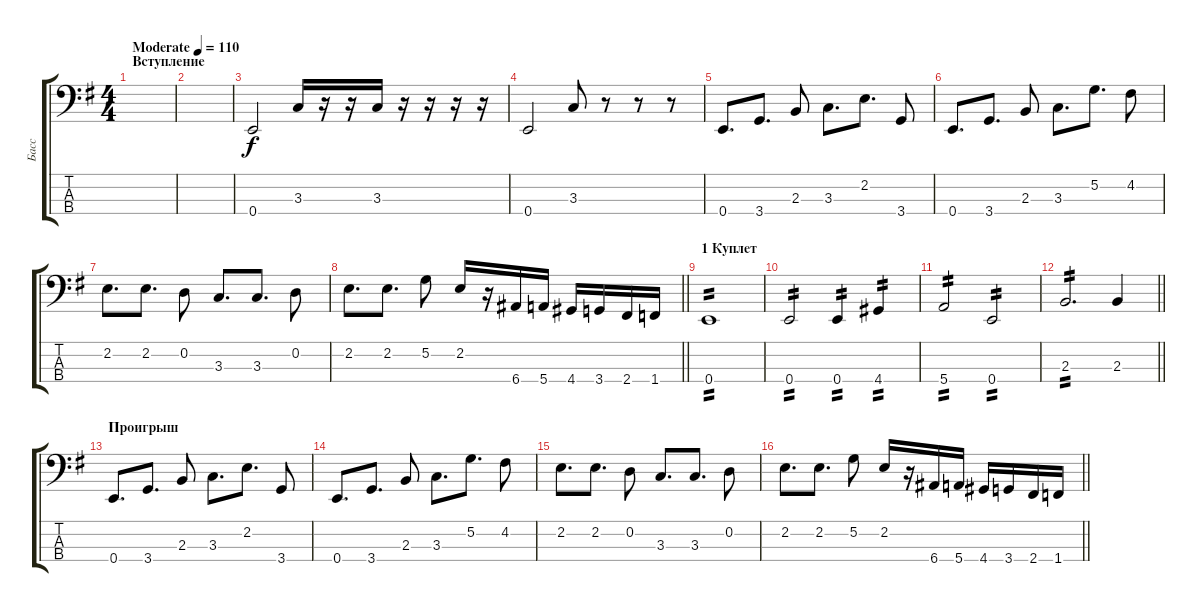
\track ("Басс" "Басс") {instrument electricbassfinger}
\staff {score tabs}
\tuning (G2 D2 A1 E1) {hide}
\ts (4 4)
\section ("" "Вступление")
\tempo (110 "Moderate")
\clef f4
\ks eminor
|
|
0.4.2 3.3.16 r.16 r.16 3.3.16 r.16 r.16 r.16 r.16 |
0.4.2 3.3.8 r.8 r.8 r.8 |
0.4.8{d} 3.4.8{d} 2.3.8 3.3.8{d} 2.2.8{d} 3.4.8 |
0.4.8{d} 3.4.8{d} 2.3.8 3.3.8{d} 5.2.8{d} 4.2.8 |
2.2.8{d} 2.2.8{d} 0.2.8 3.3.8{d} 3.3.8{d} 0.2.8 |
\barLineRight lightlight
2.2.8{d} 2.2.8{d} 5.2.8 2.2.16 r.16 6.4.16 5.4.16 4.4.16 3.4.16 2.4.16 1.4.16 |
\section ("" "1 Куплет")
0.4.1{tp 2} |
0.4.2{tp 2} 0.4.4{tp 2} 4.4.4{tp 2} |
5.4.2{tp 2} 0.4.2{tp 2} |
\barLineRight lightlight
2.3.2{d tp 2} 2.3.4 |
\section ("" "Проигрыш")
0.4.8{d} 3.4.8{d} 2.3.8 3.3.8{d} 2.2.8{d} 3.4.8 |
0.4.8{d} 3.4.8{d} 2.3.8 3.3.8{d} 5.2.8{d} 4.2.8 |
2.2.8{d} 2.2.8{d} 0.2.8 3.3.8{d} 3.3.8{d} 0.2.8 |
\barLineRight lightlight
2.2.8{d} 2.2.8{d} 5.2.8 2.2.16 r.16 6.4.16 5.4.16 4.4.16 3.4.16 2.4.16 1.4.16
